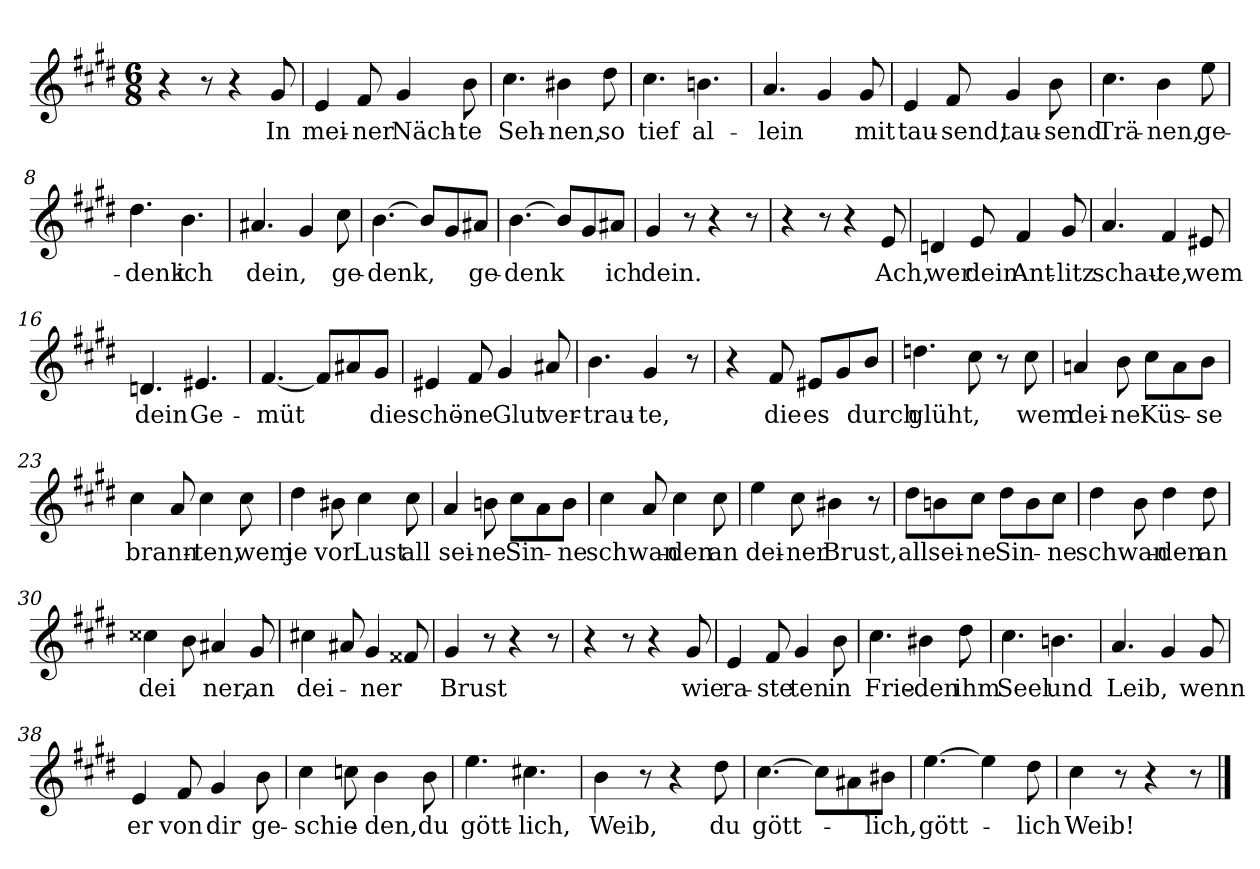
**kern	**text
*part1	*part1
*staff1	*staff1
*clefG2	*
*k[f#c#g#d#]	*
*M6/8	*
=1	=1
4r	.
8r	.
4r	.
!	!LO:LY:b
8g#/	In
=2	=2
!	!LO:LY:b
4e/	mei-
!	!LO:LY:b
8f#/	-ner
!	!LO:LY:b
4g#/	Näch-
!	!LO:LY:b
8b\	-te
=3	=3
!	!LO:LY:b
4.cc#\	Seh-
!	!LO:LY:b
4b#X\	-nen,
!	!LO:LY:b
8dd#\	so
=4	=4
!	!LO:LY:b
4.cc#\	tief
!	!LO:LY:b
4.bn\	al-
=5	=5
!	!LO:LY:b
4.a/	-lein
4g#/	.
!	!LO:LY:b
8g#/	mit
=6	=6
!	!LO:LY:b
4e/	tau-
!	!LO:LY:b
8f#/	-send,
!	!LO:LY:b
4g#/	tau-
!	!LO:LY:b
8b\	-send
=7	=7
!	!LO:LY:b
4.cc#\	Trä-
!	!LO:LY:b
4b\	-nen,
!	!LO:LY:b
8ee\	ge-
=8	=8
!	!LO:LY:b
4.dd#\	-denk
!	!LO:LY:b
4.b\	ich
!!LO:LB:g=z
=9	=9
!	!LO:LY:b
4.a#X/	dein,
4g#/	.
!	!LO:LY:b
8cc#\	ge-
=10	=10
!	!LO:LY:b
[4.b\	denk,
8b/L]	.
8g#/	.
!	!LO:LY:b
8a#X/J	ge-
=11	=11
!	!LO:LY:b
[4.b\	-denk
8b/L]	.
8g#/	.
!	!LO:LY:b
8a#X/J	ich
=12	=12
!	!LO:LY:b
4g#/	dein.
8r	.
4r	.
8r	.
=13	=13
4r	.
8r	.
4r	.
!	!LO:LY:b
8e/	Ach,
=14	=14
!	!LO:LY:b
4dn/	wer
!	!LO:LY:b
8e/	dein
!	!LO:LY:b
4f#/	Ant-
!	!LO:LY:b
8g#/	-litz
=15	=15
!	!LO:LY:b
4.a/	schau-
!	!LO:LY:b
4f#/	-te,
!	!LO:LY:b
8e#X/	wem
=16	=16
!	!LO:LY:b
4.dn/	dein
!	!LO:LY:b
4.e#X/	Ge-
!!LO:LB:g=z
=17	=17
!	!LO:LY:b
[4.f#/	-müt
8f#/L]	.
8a#X/	.
!	!LO:LY:b
8g#/J	die
=18	=18
!	!LO:LY:b
4e#X/	schö-
!	!LO:LY:b
8f#/	-ne
!	!LO:LY:b
4g#/	Glut
!	!LO:LY:b
8a#X/	ver-
=19	=19
!	!LO:LY:b
4.b\	-trau-
!	!LO:LY:b
4g#/	-te,
8r	.
=20	=20
4r	.
!	!LO:LY:b
8f#/	die
!	!LO:LY:b
8e#X/L	es
8g#/	.
!	!LO:LY:b
8b/J	durch
=21	=21
!	!LO:LY:b
4.ddn\	-glüht,
8cc#\	.
8r	.
!	!LO:LY:b
8cc#\	wem
=22	=22
!	!LO:LY:b
4an/	dei-
!	!LO:LY:b
8b\	-ne
!	!LO:LY:b
8cc#\L	Küs-
8a\	.
!	!LO:LY:b
8b\J	-se
=23	=23
!	!LO:LY:b
4cc#\	brann-
8a/	.
!	!LO:LY:b
4cc#\	ten,
!	!LO:LY:b
8cc#\	wem
!!LO:LB:g=z
=24	=24
!	!LO:LY:b
4dd#\	je
!	!LO:LY:b
8b#X\	vor
!	!LO:LY:b
4cc#\	Lust
!	!LO:LY:b
8cc#\	all
=25	=25
!	!LO:LY:b
4a/	sei-
!	!LO:LY:b
8bn\	-ne
!	!LO:LY:b
8cc#\L	Sin-
8a\	.
!	!LO:LY:b
8b\J	-ne
=26	=26
!	!LO:LY:b
4cc#\	schwan-
8a/	.
!	!LO:LY:b
4cc#\	-den
!	!LO:LY:b
8cc#\	an
=27	=27
!	!LO:LY:b
4ee\	dei-
!	!LO:LY:b
8cc#\	-ner
!	!LO:LY:b
4b#X\	Brust,
8r	.
=28	=28
!	!LO:LY:b
8dd#\L	all
!	!LO:LY:b
8bn\	sei-
!	!LO:LY:b
8cc#\J	-ne
!	!LO:LY:b
8dd#\L	Sin-
8b\	.
!	!LO:LY:b
8cc#\J	-ne
=29	=29
!	!LO:LY:b
4dd#\	schwan-
8b\	.
!	!LO:LY:b
4dd#\	-den
!	!LO:LY:b
8dd#\	an
=30	=30
!	!LO:LY:b
4cc##X\	dei
8b\	.
!	!LO:LY:b
4a#X/	-ner,
!	!LO:LY:b
8g#/	an
!!LO:LB:g=z
=31	=31
!	!LO:LY:b
4cc#X\	dei-
8a#X/	.
!	!LO:LY:b
4g#/	-ner
8f##X/	.
=32	=32
!	!LO:LY:b
4g#/	Brust
8r	.
4r	.
8r	.
=33	=33
4r	.
8r	.
4r	.
!	!LO:LY:b
8g#/	wie
=34	=34
!	!LO:LY:b
4e/	ra-
!	!LO:LY:b
8f#/	-ste
!	!LO:LY:b
4g#/	-ten
!	!LO:LY:b
8b\	in
=35	=35
!	!LO:LY:b
4.cc#\	Frie--
!	!LO:LY:b
4b#X\	-den
!	!LO:LY:b
8dd#\	ihm
=36	=36
!	!LO:LY:b
4.cc#\	Seel
!	!LO:LY:b
4.bn\	und
=37	=37
!	!LO:LY:b
4.a/	Leib,
4g#/	.
!	!LO:LY:b
8g#/	wenn
=38	=38
!	!LO:LY:b
4e/	er
!	!LO:LY:b
8f#/	von
!	!LO:LY:b
4g#/	dir
!	!LO:LY:b
8b\	ge-
!!LO:LB:g=z
=39	=39
!	!LO:LY:b
4cc#\	-schie-
8ccn\	.
!	!LO:LY:b
4b\	-den,
!	!LO:LY:b
8b\	du
=40	=40
!	!LO:LY:b
4.ee\	gött-
!	!LO:LY:b
4.cc#X\	-lich,
=41	=41
!	!LO:LY:b
4b\	Weib,
8r	.
4r	.
!	!LO:LY:b
8dd#\	du
=42	=42
!	!LO:LY:b
[4.cc#\	gött-
8cc#\L]	.
8a#X\	.
!	!LO:LY:b
8b#X\J	-lich,
=43	=43
!	!LO:LY:b
[4.ee\	gött-
4ee\]	.
!	!LO:LY:b
8dd#\	-lich
=44	=44
!	!LO:LY:b
4cc#\	Weib!
8r	.
4r	.
8r	.
==	==
*-	*-
